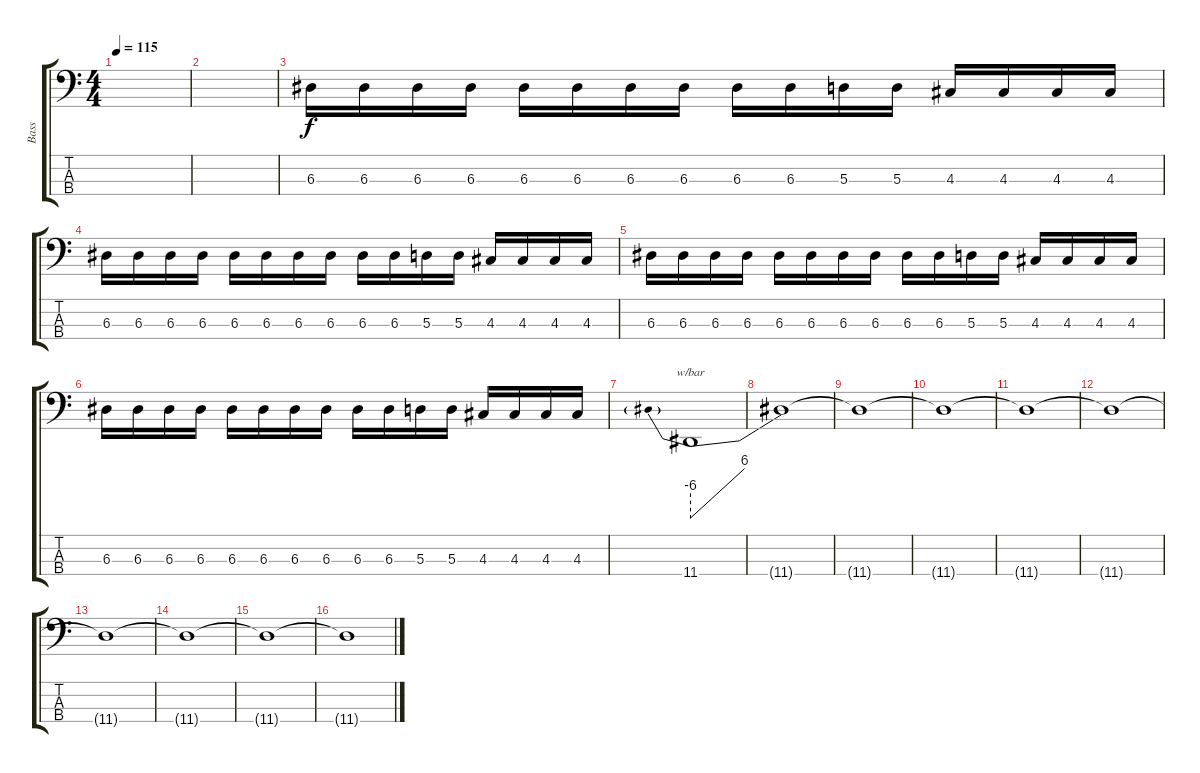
\track ("Bass" "Bass") {instrument electricbassfinger}
\staff {score tabs}
\tuning (G2 D2 A1 E1) {hide}
\ts (4 4)
\tempo 115
\clef f4
\ks c
|
|
6.3.16 6.3.16 6.3.16 6.3.16 6.3.16 6.3.16 6.3.16 6.3.16 6.3.16 6.3.16 5.3.16 5.3.16 4.3.16 4.3.16 4.3.16 4.3.16 |
6.3.16 6.3.16 6.3.16 6.3.16 6.3.16 6.3.16 6.3.16 6.3.16 6.3.16 6.3.16 5.3.16 5.3.16 4.3.16 4.3.16 4.3.16 4.3.16 |
6.3.16 6.3.16 6.3.16 6.3.16 6.3.16 6.3.16 6.3.16 6.3.16 6.3.16 6.3.16 5.3.16 5.3.16 4.3.16 4.3.16 4.3.16 4.3.16 |
6.3.16 6.3.16 6.3.16 6.3.16 6.3.16 6.3.16 6.3.16 6.3.16 6.3.16 6.3.16 5.3.16 5.3.16 4.3.16 4.3.16 4.3.16 4.3.16 |
11.4.1{tbe (predivedive default 0 -24 60 24) instrument lead6voice} |
11.4{t}.1 |
11.4{t}.1 |
11.4{t}.1 |
11.4{t}.1 |
11.4{t}.1 |
11.4{t}.1 |
11.4{t}.1 |
11.4{t}.1 |
11.4{t}.1
